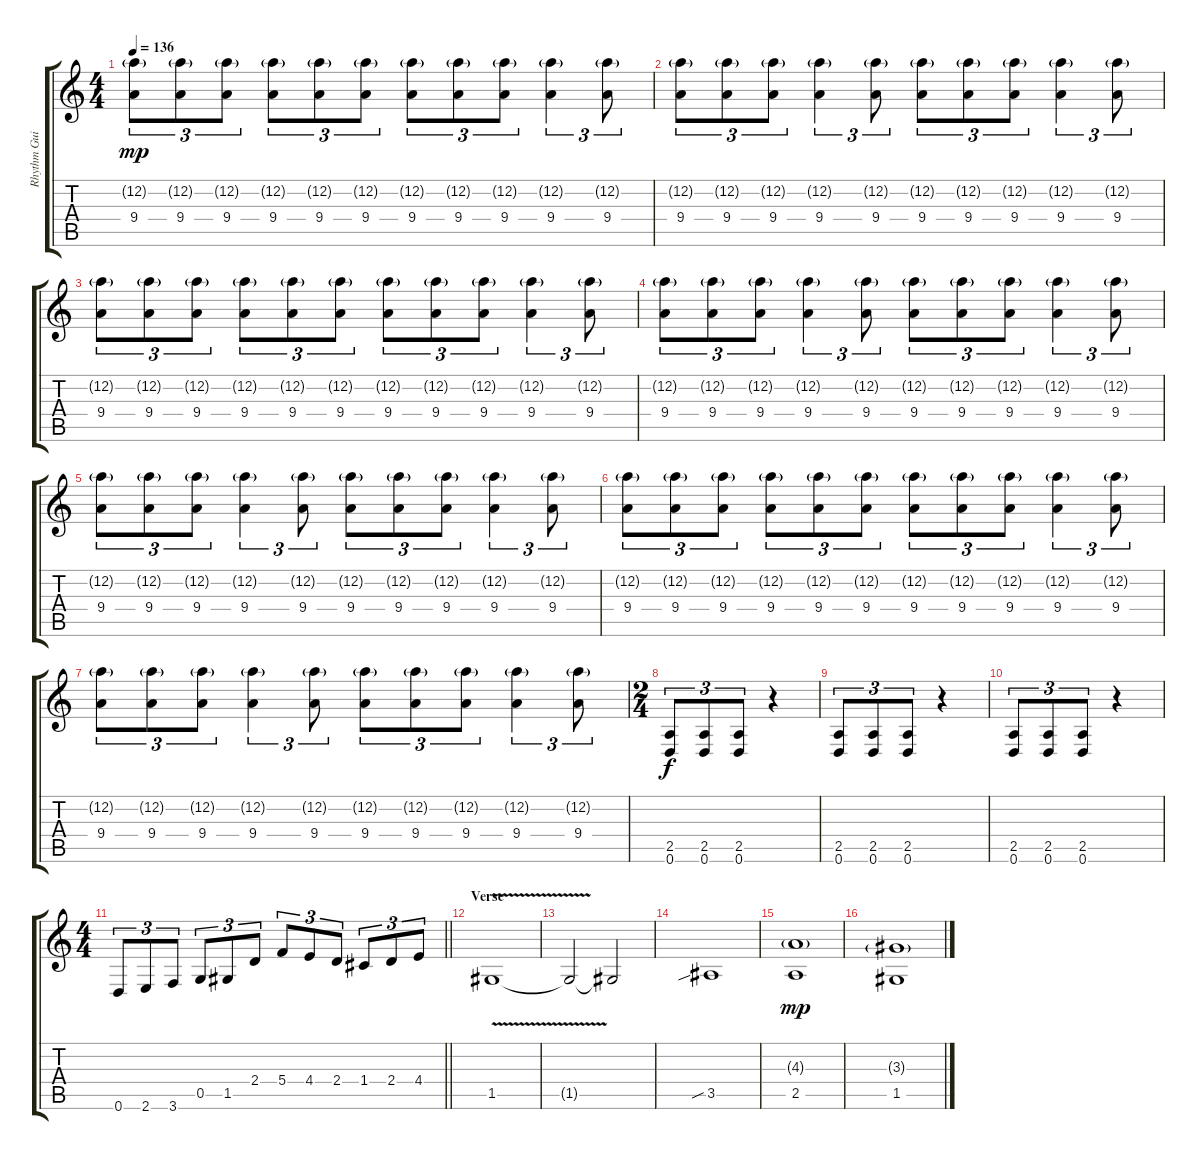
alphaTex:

\track ("Rhythm Guitar - Right" "Rhythm Gui") {instrument overdrivenguitar}
\staff {score tabs}
\tuning (D4 A3 F3 C3 G2 D2) {hide}
\ts (4 4)
\tempo 136
\clef g2
\ks c
(12.2{g} 9.4).8{tu (3 2) dy mp} (12.2{g} 9.4).8{tu (3 2)} (12.2{g} 9.4).8{tu (3 2)} (12.2{g} 9.4).8{tu (3 2)} (12.2{g} 9.4).8{tu (3 2)} (12.2{g} 9.4).8{tu (3 2)} (12.2{g} 9.4).8{tu (3 2)} (12.2{g} 9.4).8{tu (3 2)} (12.2{g} 9.4).8{tu (3 2)} (12.2{g} 9.4).4{tu (3 2)} (12.2{g} 9.4).8{tu (3 2)} |
(12.2{g} 9.4).8{tu (3 2)} (12.2{g} 9.4).8{tu (3 2)} (12.2{g} 9.4).8{tu (3 2)} (12.2{g} 9.4).4{tu (3 2)} (12.2{g} 9.4).8{tu (3 2)} (12.2{g} 9.4).8{tu (3 2)} (12.2{g} 9.4).8{tu (3 2)} (12.2{g} 9.4).8{tu (3 2)} (12.2{g} 9.4).4{tu (3 2)} (12.2{g} 9.4).8{tu (3 2)} |
(12.2{g} 9.4).8{tu (3 2)} (12.2{g} 9.4).8{tu (3 2)} (12.2{g} 9.4).8{tu (3 2)} (12.2{g} 9.4).8{tu (3 2)} (12.2{g} 9.4).8{tu (3 2)} (12.2{g} 9.4).8{tu (3 2)} (12.2{g} 9.4).8{tu (3 2)} (12.2{g} 9.4).8{tu (3 2)} (12.2{g} 9.4).8{tu (3 2)} (12.2{g} 9.4).4{tu (3 2)} (12.2{g} 9.4).8{tu (3 2)} |
(12.2{g} 9.4).8{tu (3 2)} (12.2{g} 9.4).8{tu (3 2)} (12.2{g} 9.4).8{tu (3 2)} (12.2{g} 9.4).4{tu (3 2)} (12.2{g} 9.4).8{tu (3 2)} (12.2{g} 9.4).8{tu (3 2)} (12.2{g} 9.4).8{tu (3 2)} (12.2{g} 9.4).8{tu (3 2)} (12.2{g} 9.4).4{tu (3 2)} (12.2{g} 9.4).8{tu (3 2)} |
(12.2{g} 9.4).8{tu (3 2)} (12.2{g} 9.4).8{tu (3 2)} (12.2{g} 9.4).8{tu (3 2)} (12.2{g} 9.4).4{tu (3 2)} (12.2{g} 9.4).8{tu (3 2)} (12.2{g} 9.4).8{tu (3 2)} (12.2{g} 9.4).8{tu (3 2)} (12.2{g} 9.4).8{tu (3 2)} (12.2{g} 9.4).4{tu (3 2)} (12.2{g} 9.4).8{tu (3 2)} |
(12.2{g} 9.4).8{tu (3 2)} (12.2{g} 9.4).8{tu (3 2)} (12.2{g} 9.4).8{tu (3 2)} (12.2{g} 9.4).8{tu (3 2)} (12.2{g} 9.4).8{tu (3 2)} (12.2{g} 9.4).8{tu (3 2)} (12.2{g} 9.4).8{tu (3 2)} (12.2{g} 9.4).8{tu (3 2)} (12.2{g} 9.4).8{tu (3 2)} (12.2{g} 9.4).4{tu (3 2)} (12.2{g} 9.4).8{tu (3 2)} |
(12.2{g} 9.4).8{tu (3 2)} (12.2{g} 9.4).8{tu (3 2)} (12.2{g} 9.4).8{tu (3 2)} (12.2{g} 9.4).4{tu (3 2)} (12.2{g} 9.4).8{tu (3 2)} (12.2{g} 9.4).8{tu (3 2)} (12.2{g} 9.4).8{tu (3 2)} (12.2{g} 9.4).8{tu (3 2)} (12.2{g} 9.4).4{tu (3 2)} (12.2{g} 9.4).8{tu (3 2)} |
\ts (2 4)
(2.5 0.6).8{tu (3 2) dy f} (2.5 0.6).8{tu (3 2)} (2.5 0.6).8{tu (3 2)} r.4 |
(2.5 0.6).8{tu (3 2)} (2.5 0.6).8{tu (3 2)} (2.5 0.6).8{tu (3 2)} r.4 |
(2.5 0.6).8{tu (3 2)} (2.5 0.6).8{tu (3 2)} (2.5 0.6).8{tu (3 2)} r.4 |
\ts (4 4)
\barLineRight lightlight
0.6.8{tu (3 2)} 2.6.8{tu (3 2)} 3.6.8{tu (3 2)} 0.5.8{tu (3 2)} 1.5.8{tu (3 2)} 2.4.8{tu (3 2)} 5.4.8{tu (3 2)} 4.4.8{tu (3 2)} 2.4.8{tu (3 2)} 1.4.8{tu (3 2)} 2.4.8{tu (3 2)} 4.4.8{tu (3 2)} |
\section ("" "Verse")
1.5{v}.1 |
1.5{t}.2{volume 4} 1.5{t}.2 |
3.5{sib}.1{volume 13} |
(4.3{g} 2.5).1{dy mp} |
(3.3{g} 1.5).1
